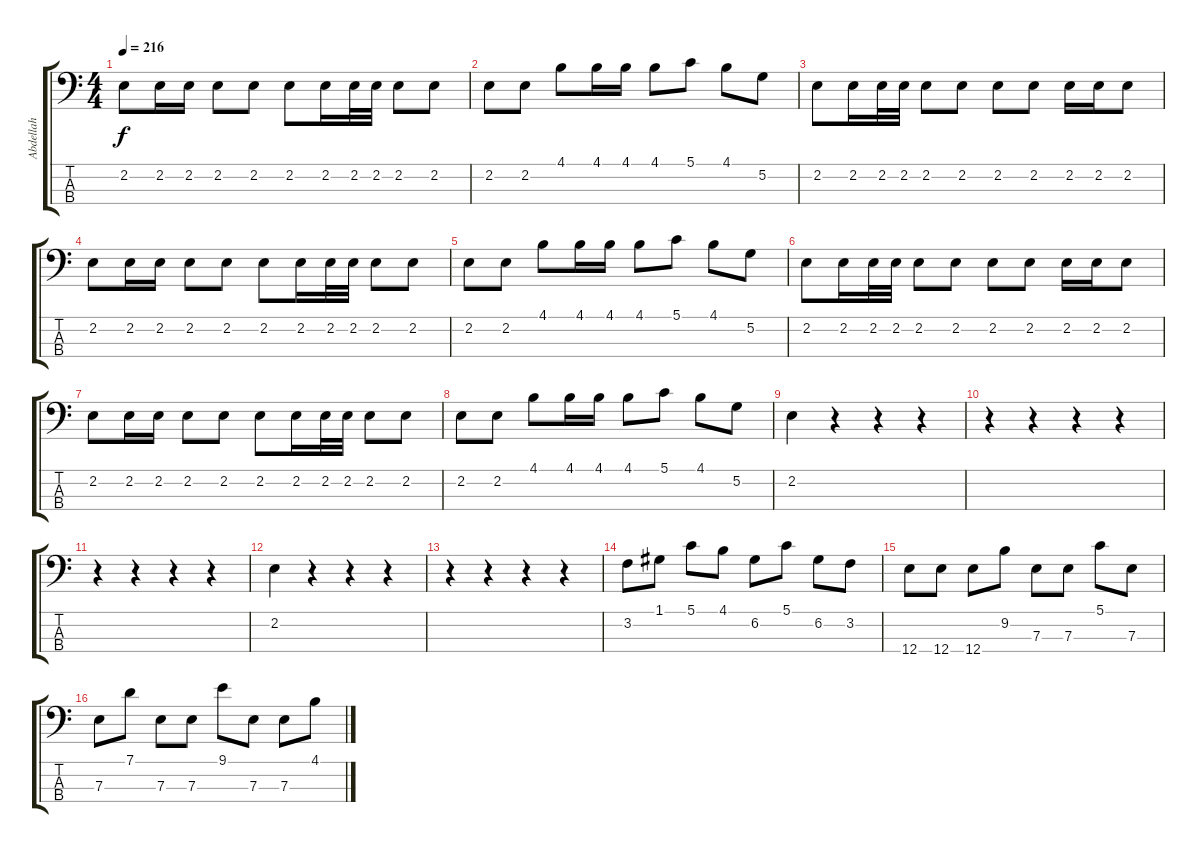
\track ("Abdellah" "Abdellah") {instrument fretlessbass}
\staff {score tabs}
\tuning (G2 D2 A1 E1) {hide}
\ts (4 4)
\tempo 216
\clef f4
\ks c
2.2.8{dy f} 2.2.16 2.2.16 2.2.8 2.2.8 2.2.8 2.2.16 2.2.32 2.2.32 2.2.8 2.2.8 |
2.2.8 2.2.8 4.1.8 4.1.16 4.1.16 4.1.8 5.1.8 4.1.8 5.2.8 |
2.2.8 2.2.16 2.2.32 2.2.32 2.2.8 2.2.8 2.2.8 2.2.8 2.2.16 2.2.16 2.2.8 |
2.2.8 2.2.16 2.2.16 2.2.8 2.2.8 2.2.8 2.2.16 2.2.32 2.2.32 2.2.8 2.2.8 |
2.2.8 2.2.8 4.1.8 4.1.16 4.1.16 4.1.8 5.1.8 4.1.8 5.2.8 |
2.2.8 2.2.16 2.2.32 2.2.32 2.2.8 2.2.8 2.2.8 2.2.8 2.2.16 2.2.16 2.2.8 |
2.2.8 2.2.16 2.2.16 2.2.8 2.2.8 2.2.8 2.2.16 2.2.32 2.2.32 2.2.8 2.2.8 |
2.2.8 2.2.8 4.1.8 4.1.16 4.1.16 4.1.8 5.1.8 4.1.8 5.2.8 |
2.2.4 r.4 r.4 r.4 |
r.4 r.4 r.4 r.4 |
r.4 r.4 r.4 r.4 |
2.2.4 r.4 r.4 r.4 |
r.4 r.4 r.4 r.4 |
3.2.8 1.1.8 5.1.8 4.1.8 6.2.8 5.1.8 6.2.8 3.2.8 |
12.4.8 12.4.8 12.4.8 9.2.8 7.3.8 7.3.8 5.1.8 7.3.8 |
7.3.8 7.1.8 7.3.8 7.3.8 9.1.8 7.3.8 7.3.8 4.1.8
